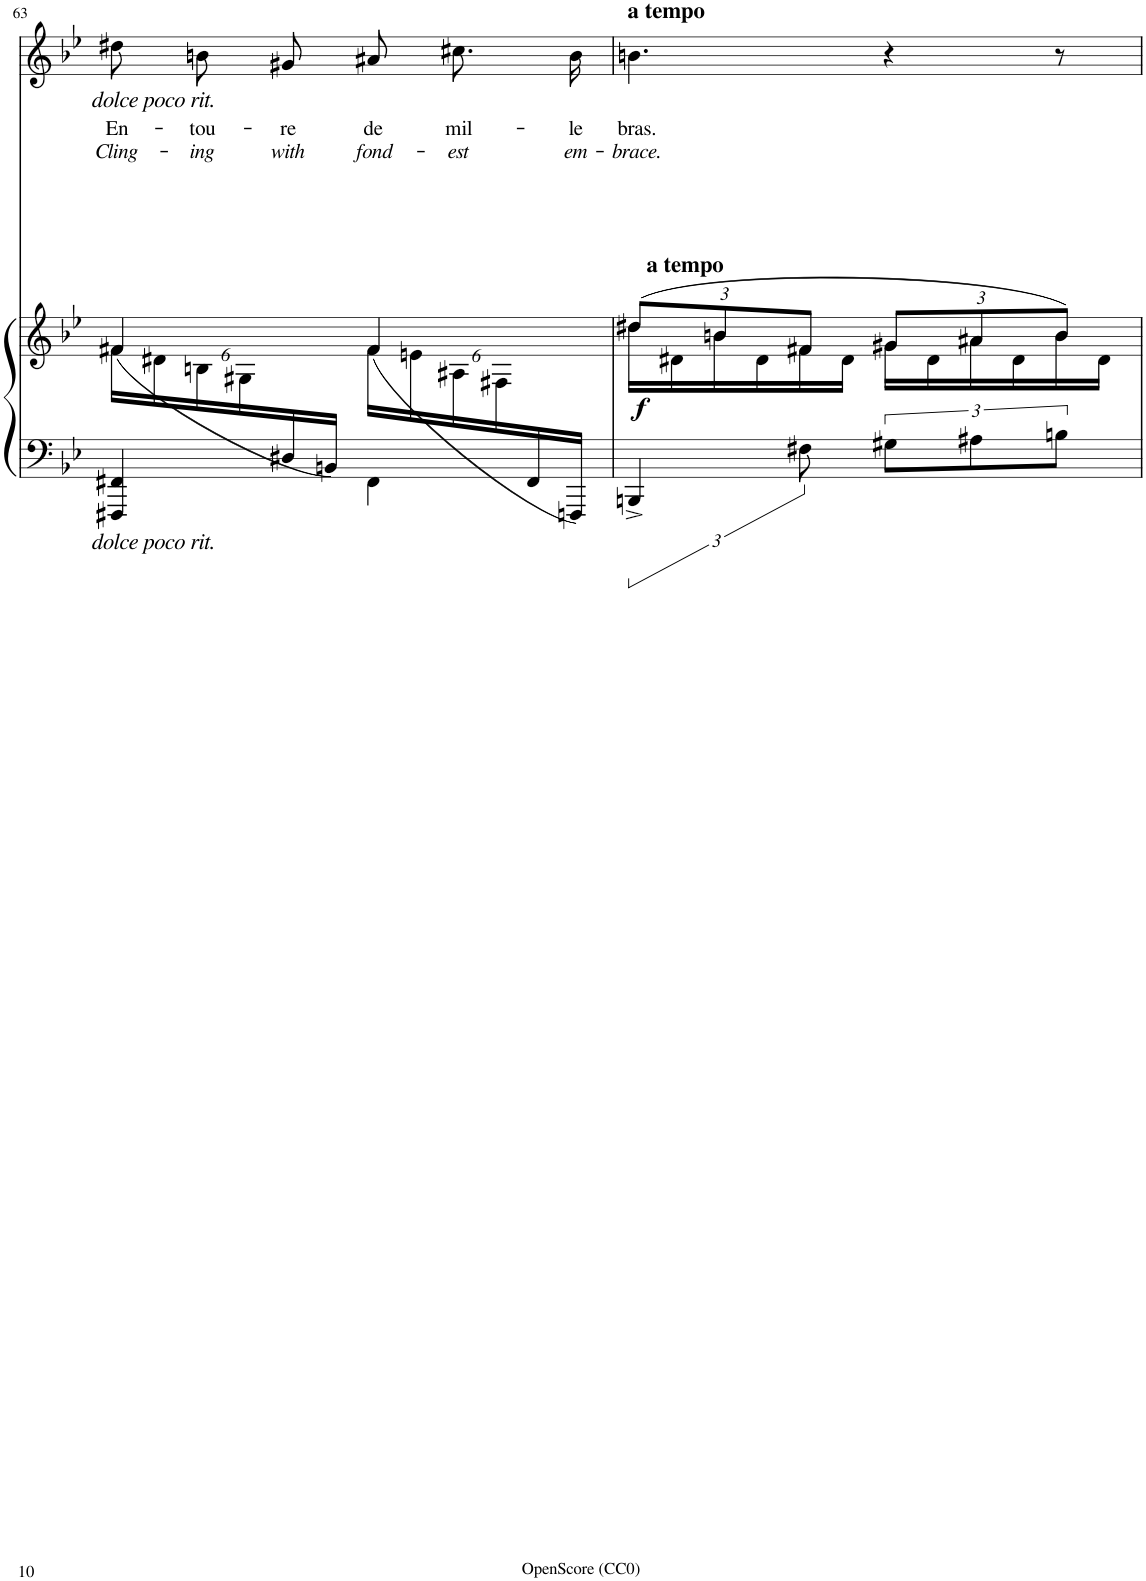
**kern	**kern	**dynam	**kern	**text	**text
*part2	*part2	*part2	*part1	*part1	*part1
*staff3	*staff2	*staff2/3	*staff1	*staff1	*staff1
*I"Piano	*	*	*I"Voice	*	*
*I'Pno	*	*	*	*	*
!!LO:PB:g=z
*clefF4	*clefG2	*	*clefG2	*	*
*k[b-e-]	*k[b-e-]	*	*k[b-e-]	*	*
*M2/4	*M2/4	*	*M6/8	*	*
=63	=63	=63	=63	=63	=63
*^	*^	*	*	*	*
*	*	*	*Xbrackettup	*	*	*	*
!	!	!	!	!	!LO:TX:b:i:t=dolce poco rit.	!	!
!LO:TX:b:i:t=dolce poco rit.	!	!	!	!	!	!	!
!	!	!	!	!	!	!LO:LY:b	!LO:LY:b
6ryy	4FFF#X/ 4FF#X/	(4f#X/	24f#\LL	.	8dd#X\L	En-	Cling-
.	.	.	24d#X\	.	.	.	.
.	.	.	24Bn\	.	.	.	.
!	!	!	!	!	!	!LO:LY:b	!LO:LY:b
.	.	.	24G#X\	.	8bn\	-tou-	-ing
24D#X/	.	.	12ryy	.	.	.	.
24BBn/JJ)	.	.	.	.	.	.	.
!	!	!	!	!	!	!LO:LY:b	!LO:LY:b
6ryy	4FF#\	(4f#/	24f#\LL	.	8g#X\J	-re	with
.	.	.	24en\	.	.	.	.
.	.	.	24A#X\	.	.	.	.
!	!	!	!	!	!	!LO:LY:b	!LO:LY:b
.	.	.	24F#X\	.	8a#X/L	de	fond-
24FF#/	.	.	4ryy	.	.	.	.
24FFFn/JJ)	.	.	.	.	.	.	.
!	!	!	!	!	!	!LO:LY:b	!LO:LY:b
4ryy	4ryy	4ryy	.	.	8.cc#X/	mil-	-est
.	.	.	12ryy	.	.	.	.
!	!	!	!	!	!	!LO:LY:b	!LO:LY:b
.	.	.	.	.	16b/Jk	-le	em-
*v	*v	*	*	*	*	*	*
=64	=64	=64	=64	=64	=64	=64
*	*	*Xtuplet	*	*	*	*
!	!	!	!	!LO:TX:b:B:t=a tempo	!	!
!	!	!	!	!LO:TX:a:B:t=a tempo	!	!
!	!	!	!LO:DY:b	!	!LO:LY:b	!LO:LY:b
6BBBn^/	(12dd#X/L	24dd#\LL	f	4.bn\	bras.	-brace.
.	.	24d#X\	.	.	.	.
.	12bn/	24b\	.	.	.	.
.	.	24d#\	.	.	.	.
12F#X\	12f#X/J	24f#\	.	.	.	.
.	.	24d#\JJ	.	.	.	.
*	*tuplet	*Xtuplet	*	*	*	*
12G#X\L	12g#X/L	24g#\LL	.	.	.	.
.	.	24d#\	.	.	.	.
12A#X\	12a#X/	24a#\	.	.	.	.
.	.	24d#\	.	4r	.	.
12Bn\J	12b/J)	24b\	.	.	.	.
.	.	24d#\JJ	.	.	.	.
4ryy	4ryy	4ryy	.	.	.	.
.	.	.	.	8r	.	.
*	*v	*v	*	*	*	*
=	=	=	=	=	=
*-	*-	*-	*-	*-	*-
